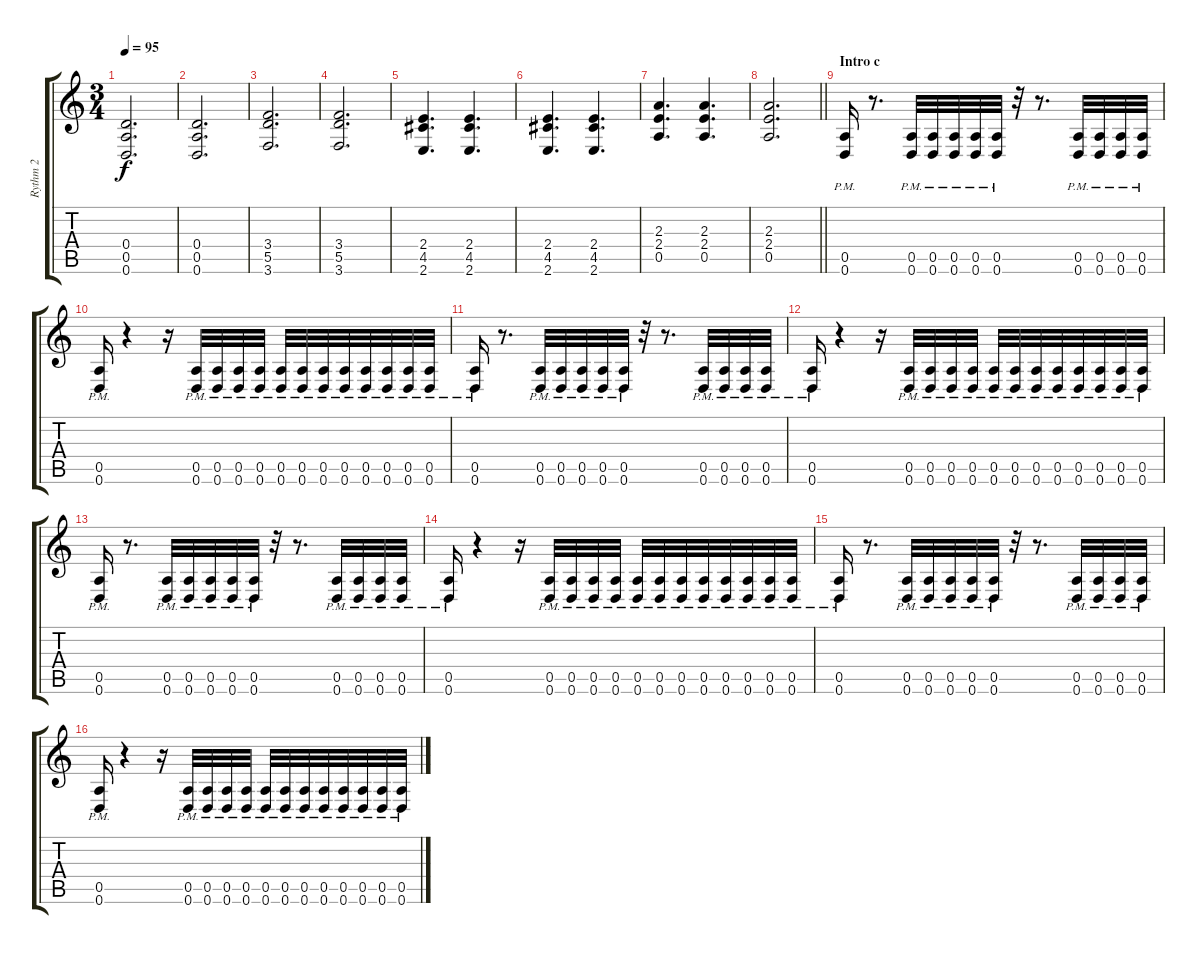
\track ("Rythm 2" "Rythm 2") {instrument overdrivenguitar}
\staff {score tabs}
\tuning (E4 B3 G3 D3 A2 D2) {hide}
\ts (3 4)
\tempo 95
\clef g2
\ks c
(0.4 0.5 0.6).2{d dy f} |
(0.4 0.5 0.6).2{d} |
(3.4 5.5 3.6).2{d} |
(3.4 5.5 3.6).2{d} |
(2.4 4.5 2.6).4{d} (2.4 4.5 2.6).4{d} |
(2.4 4.5 2.6).4{d} (2.4 4.5 2.6).4{d} |
(2.3 2.4 0.5).4{d} (2.3 2.4 0.5).4{d} |
\barLineRight lightlight
(2.3 2.4 0.5).2{d} |
\section ("" "Intro c")
(0.5{pm} 0.6{pm}).16{volume 16} r.8{d} (0.5{pm} 0.6{pm}).32 (0.5{pm} 0.6{pm}).32 (0.5{pm} 0.6{pm}).32 (0.5{pm} 0.6{pm}).32 (0.5{pm} 0.6{pm}).32 r.32 r.8{d} (0.5{pm} 0.6{pm}).32 (0.5{pm} 0.6{pm}).32 (0.5{pm} 0.6{pm}).32 (0.5{pm} 0.6{pm}).32 |
(0.5{pm} 0.6{pm}).16 r.4 r.16 (0.5 0.6{pm}).32 (0.5 0.6{pm}).32 (0.5 0.6{pm}).32 (0.5 0.6{pm}).32 (0.5 0.6{pm}).32 (0.5 0.6{pm}).32 (0.5 0.6{pm}).32 (0.5 0.6{pm}).32 (0.5 0.6{pm}).32 (0.5 0.6{pm}).32 (0.5 0.6{pm}).32 (0.5 0.6{pm}).32 |
(0.5{pm} 0.6{pm}).16 r.8{d} (0.5{pm} 0.6{pm}).32 (0.5{pm} 0.6{pm}).32 (0.5{pm} 0.6{pm}).32 (0.5{pm} 0.6{pm}).32 (0.5{pm} 0.6{pm}).32 r.32 r.8{d} (0.5{pm} 0.6{pm}).32 (0.5{pm} 0.6{pm}).32 (0.5{pm} 0.6{pm}).32 (0.5{pm} 0.6{pm}).32 |
(0.5{pm} 0.6{pm}).16 r.4 r.16 (0.5 0.6{pm}).32 (0.5 0.6{pm}).32 (0.5 0.6{pm}).32 (0.5 0.6{pm}).32 (0.5 0.6{pm}).32 (0.5 0.6{pm}).32 (0.5 0.6{pm}).32 (0.5 0.6{pm}).32 (0.5 0.6{pm}).32 (0.5 0.6{pm}).32 (0.5 0.6{pm}).32 (0.5 0.6{pm}).32 |
(0.5{pm} 0.6{pm}).16 r.8{d} (0.5{pm} 0.6{pm}).32 (0.5{pm} 0.6{pm}).32 (0.5{pm} 0.6{pm}).32 (0.5{pm} 0.6{pm}).32 (0.5{pm} 0.6{pm}).32 r.32 r.8{d} (0.5{pm} 0.6{pm}).32 (0.5{pm} 0.6{pm}).32 (0.5{pm} 0.6{pm}).32 (0.5{pm} 0.6{pm}).32 |
(0.5{pm} 0.6{pm}).16 r.4 r.16 (0.5 0.6{pm}).32 (0.5 0.6{pm}).32 (0.5 0.6{pm}).32 (0.5 0.6{pm}).32 (0.5 0.6{pm}).32 (0.5 0.6{pm}).32 (0.5 0.6{pm}).32 (0.5 0.6{pm}).32 (0.5 0.6{pm}).32 (0.5 0.6{pm}).32 (0.5 0.6{pm}).32 (0.5 0.6{pm}).32 |
(0.5{pm} 0.6{pm}).16 r.8{d} (0.5{pm} 0.6{pm}).32 (0.5{pm} 0.6{pm}).32 (0.5{pm} 0.6{pm}).32 (0.5{pm} 0.6{pm}).32 (0.5{pm} 0.6{pm}).32 r.32 r.8{d} (0.5{pm} 0.6{pm}).32 (0.5{pm} 0.6{pm}).32 (0.5{pm} 0.6{pm}).32 (0.5{pm} 0.6{pm}).32 |
(0.5{pm} 0.6{pm}).16 r.4 r.16 (0.5 0.6{pm}).32 (0.5 0.6{pm}).32 (0.5 0.6{pm}).32 (0.5 0.6{pm}).32 (0.5 0.6{pm}).32 (0.5 0.6{pm}).32 (0.5 0.6{pm}).32 (0.5 0.6{pm}).32 (0.5 0.6{pm}).32 (0.5 0.6{pm}).32 (0.5 0.6{pm}).32 (0.5 0.6{pm}).32
